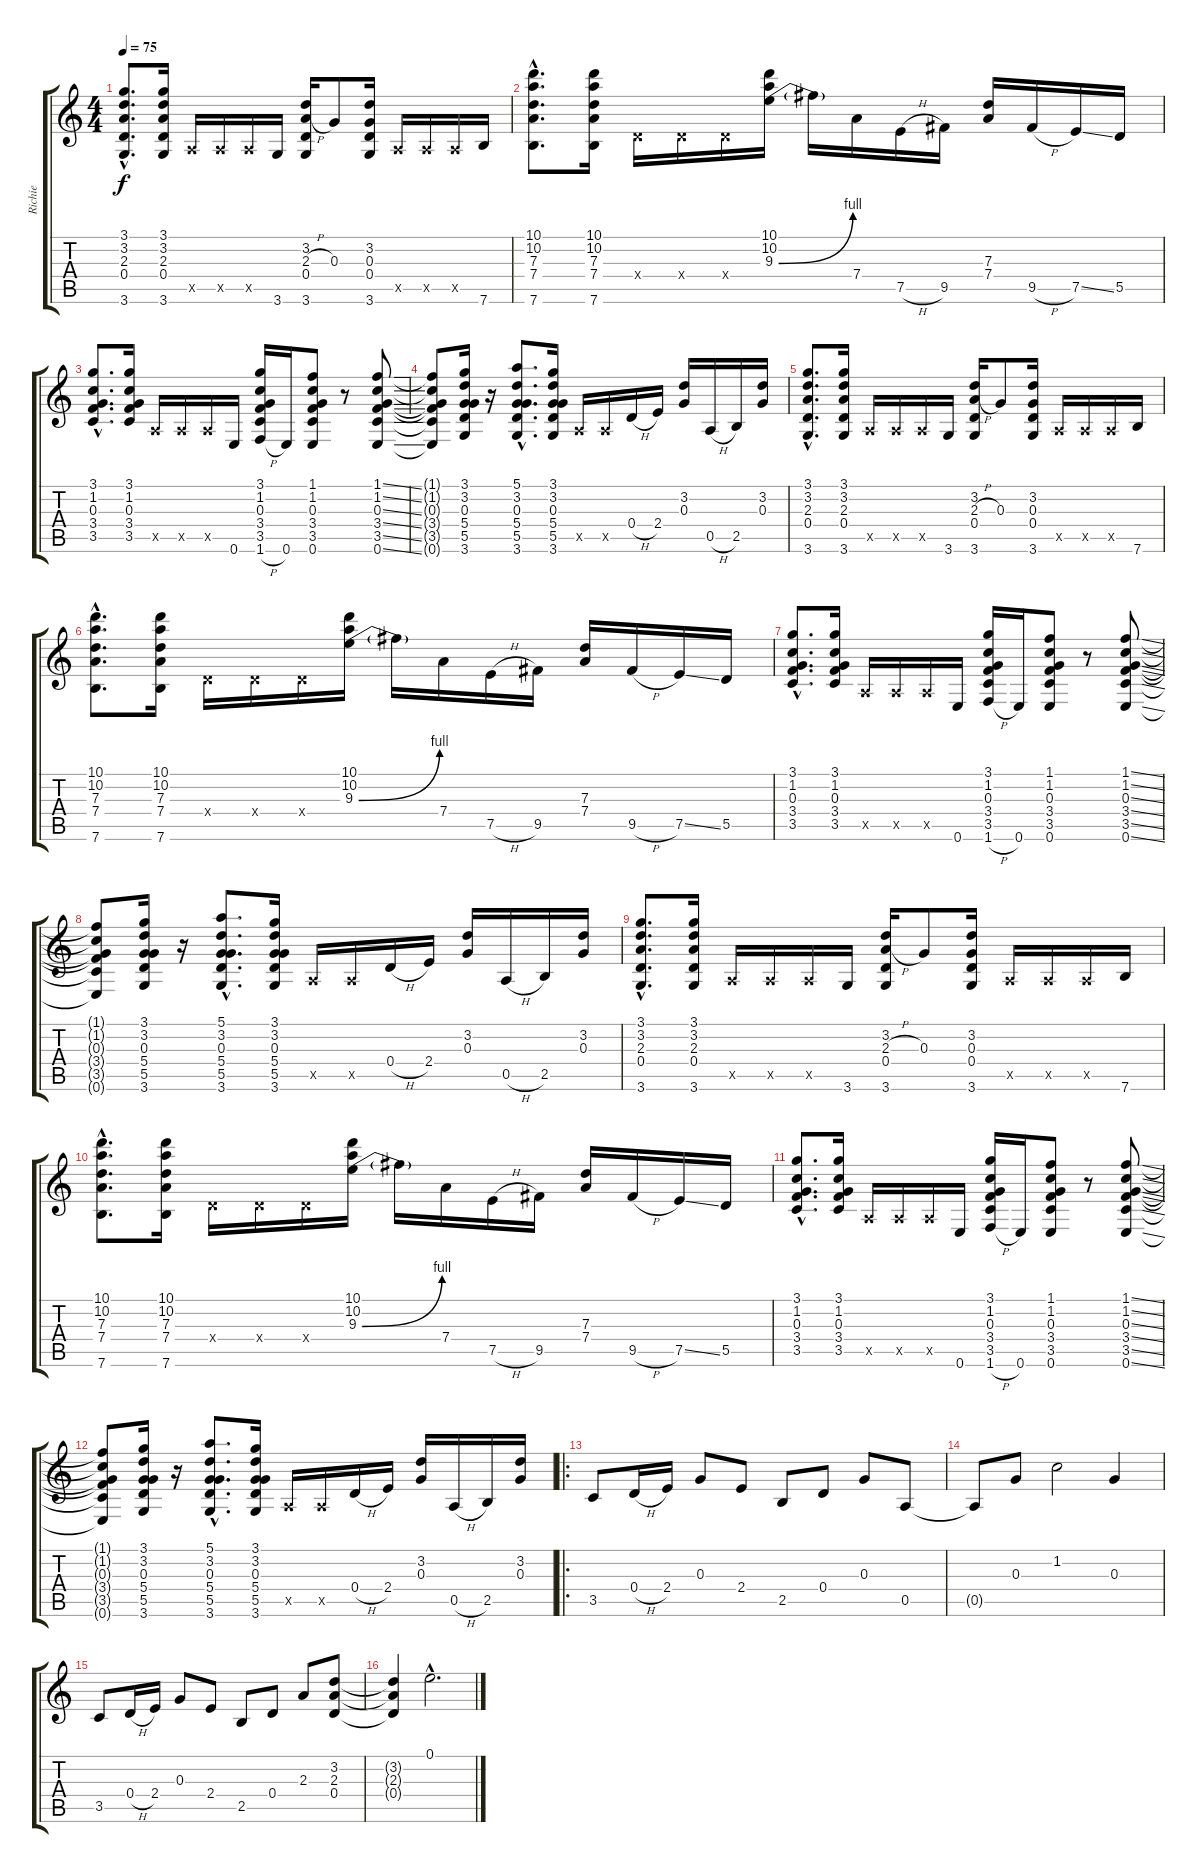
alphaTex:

\track ("Richie" "Richie") {instrument electricguitarclean}
\staff {score tabs}
\tuning (E4 B3 G3 D3 A2 E2) {hide}
\ts (4 4)
\tempo 75
\clef g2
\ks c
(3.1{hac} 3.2{hac} 2.3{hac} 0.4{hac} 3.6{hac}).8{d dy f instrument electricguitarclean} (3.1 3.2 2.3 0.4 3.6).16 0.5{x}.16 0.5{x}.16 0.5{x}.16 3.6.16 (3.2 2.3{h} 0.4 3.6).16 0.3.8 (3.2 0.3 0.4 3.6).16 0.5{x}.16 0.5{x}.16 0.5{x}.16 7.6.16 |
(10.1{hac} 10.2{hac} 7.3{hac} 7.4{hac} 7.6{hac}).8{d} (10.1 10.2 7.3 7.4 7.6).16 0.4{x}.16 0.4{x}.16 0.4{x}.16 (10.1 10.2 9.3{be (bend 0 0 60 4)}).16 9.3{t}.16 7.4.16 7.5{h}.16 9.5.16 (7.3 7.4).16 9.5{h}.16 7.5{ss}.16 5.5.16 |
(3.1{hac} 1.2{hac} 0.3{hac} 3.4{hac} 3.5{hac}).8{d} (3.1 1.2 0.3 3.4 3.5).16 0.5{x}.16 0.5{x}.16 0.5{x}.16 0.6.16 (3.1 1.2 0.3 3.4 3.5 1.6{h}).16 0.6.16 (1.1 1.2 0.3 3.4 3.5 0.6).8 r.8 (1.1{ss} 1.2{ss} 0.3{ss} 3.4{ss} 3.5{ss} 0.6{ss}).8 |
(1.1{t} 1.2{t} 0.3{t} 3.4{t} 3.5{t} 0.6{t}).8 (3.1 3.2 0.3 5.4 5.5 3.6).16 r.16 (5.1{hac} 3.2{hac} 0.3{hac} 5.4{hac} 5.5{hac} 3.6{hac}).8{d} (3.1 3.2 0.3 5.4 5.5 3.6).16 0.5{x}.16 0.5{x}.16 0.4{h}.16 2.4.16 (3.2 0.3).16 0.5{h}.16 2.5.16 (3.2 0.3).16 |
(3.1{hac} 3.2{hac} 2.3{hac} 0.4{hac} 3.6{hac}).8{d} (3.1 3.2 2.3 0.4 3.6).16 0.5{x}.16 0.5{x}.16 0.5{x}.16 3.6.16 (3.2 2.3{h} 0.4 3.6).16 0.3.8 (3.2 0.3 0.4 3.6).16 0.5{x}.16 0.5{x}.16 0.5{x}.16 7.6.16 |
(10.1{hac} 10.2{hac} 7.3{hac} 7.4{hac} 7.6{hac}).8{d} (10.1 10.2 7.3 7.4 7.6).16 0.4{x}.16 0.4{x}.16 0.4{x}.16 (10.1 10.2 9.3{be (bend 0 0 60 4)}).16 9.3{t}.16 7.4.16 7.5{h}.16 9.5.16 (7.3 7.4).16 9.5{h}.16 7.5{ss}.16 5.5.16 |
(3.1{hac} 1.2{hac} 0.3{hac} 3.4{hac} 3.5{hac}).8{d} (3.1 1.2 0.3 3.4 3.5).16 0.5{x}.16 0.5{x}.16 0.5{x}.16 0.6.16 (3.1 1.2 0.3 3.4 3.5 1.6{h}).16 0.6.16 (1.1 1.2 0.3 3.4 3.5 0.6).8 r.8 (1.1{ss} 1.2{ss} 0.3{ss} 3.4{ss} 3.5{ss} 0.6{ss}).8 |
(1.1{t} 1.2{t} 0.3{t} 3.4{t} 3.5{t} 0.6{t}).8 (3.1 3.2 0.3 5.4 5.5 3.6).16 r.16 (5.1{hac} 3.2{hac} 0.3{hac} 5.4{hac} 5.5{hac} 3.6{hac}).8{d} (3.1 3.2 0.3 5.4 5.5 3.6).16 0.5{x}.16 0.5{x}.16 0.4{h}.16 2.4.16 (3.2 0.3).16 0.5{h}.16 2.5.16 (3.2 0.3).16 |
(3.1{hac} 3.2{hac} 2.3{hac} 0.4{hac} 3.6{hac}).8{d} (3.1 3.2 2.3 0.4 3.6).16 0.5{x}.16 0.5{x}.16 0.5{x}.16 3.6.16 (3.2 2.3{h} 0.4 3.6).16 0.3.8 (3.2 0.3 0.4 3.6).16 0.5{x}.16 0.5{x}.16 0.5{x}.16 7.6.16 |
(10.1{hac} 10.2{hac} 7.3{hac} 7.4{hac} 7.6{hac}).8{d} (10.1 10.2 7.3 7.4 7.6).16 0.4{x}.16 0.4{x}.16 0.4{x}.16 (10.1 10.2 9.3{be (bend 0 0 60 4)}).16 9.3{t}.16 7.4.16 7.5{h}.16 9.5.16 (7.3 7.4).16 9.5{h}.16 7.5{ss}.16 5.5.16 |
(3.1{hac} 1.2{hac} 0.3{hac} 3.4{hac} 3.5{hac}).8{d} (3.1 1.2 0.3 3.4 3.5).16 0.5{x}.16 0.5{x}.16 0.5{x}.16 0.6.16 (3.1 1.2 0.3 3.4 3.5 1.6{h}).16 0.6.16 (1.1 1.2 0.3 3.4 3.5 0.6).8 r.8 (1.1{ss} 1.2{ss} 0.3{ss} 3.4{ss} 3.5{ss} 0.6{ss}).8 |
(1.1{t} 1.2{t} 0.3{t} 3.4{t} 3.5{t} 0.6{t}).8 (3.1 3.2 0.3 5.4 5.5 3.6).16 r.16 (5.1{hac} 3.2{hac} 0.3{hac} 5.4{hac} 5.5{hac} 3.6{hac}).8{d} (3.1 3.2 0.3 5.4 5.5 3.6).16 0.5{x}.16 0.5{x}.16 0.4{h}.16 2.4.16 (3.2 0.3).16 0.5{h}.16 2.5.16 (3.2 0.3).16 |
\ro
3.5.8 0.4{h}.16 2.4.16 0.3.8 2.4.8 2.5.8 0.4.8 0.3.8 0.5.8 |
0.5{t}.8 0.3.8 1.2.2 0.3.4 |
3.5.8 0.4{h}.16 2.4.16 0.3.8 2.4.8 2.5.8 0.4.8 2.3.8 (3.2 2.3 0.4).8 |
(3.2{t} 2.3{t} 0.4{t}).4 0.1{hac}.2{d}
